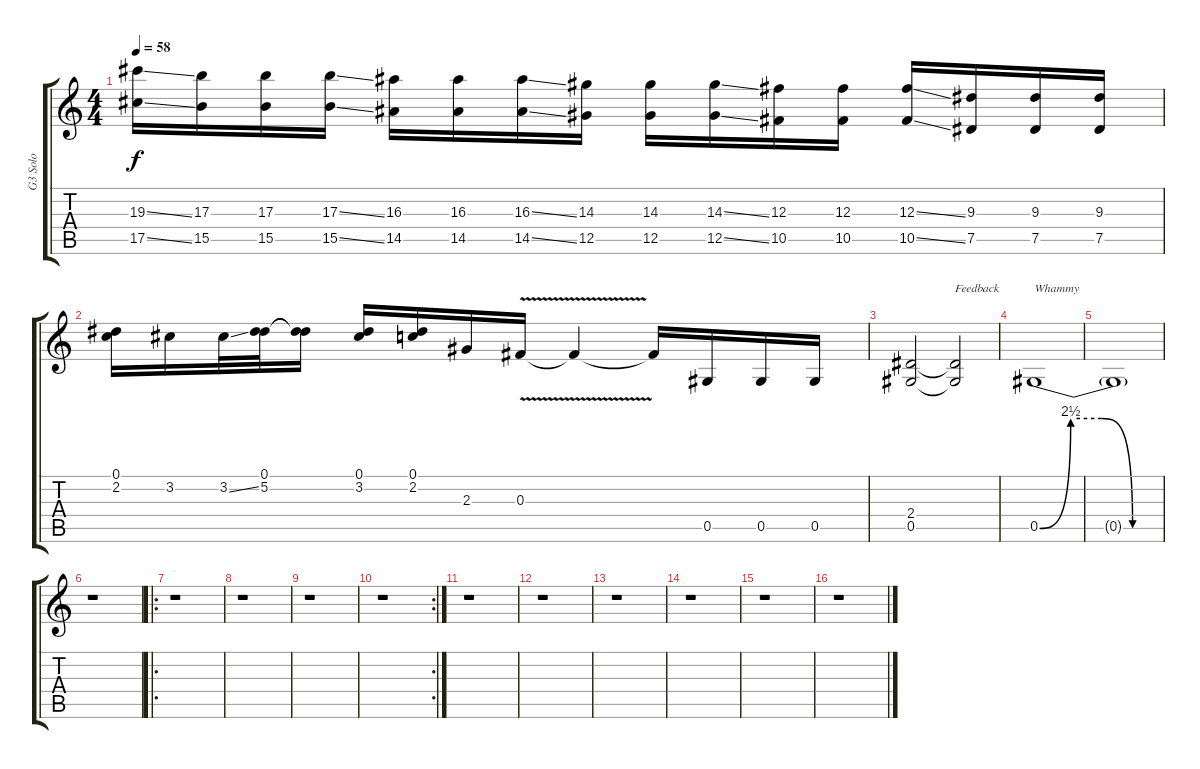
\track ("G3 Solo" "G3 Solo") {instrument overdrivenguitar}
\staff {score tabs}
\tuning (Eb4 Bb3 Gb3 Db3 Ab2 Eb2) {hide}
\ts (4 4)
\tempo 58
\clef g2
\ks c
(19.3{ss} 17.5{ss}).16{dy f} (17.3 15.5).16 (17.3 15.5).16 (17.3{ss} 15.5{ss}).16 (16.3 14.5).16 (16.3 14.5).16 (16.3{ss} 14.5{ss}).16 (14.3 12.5).16 (14.3 12.5).16 (14.3{ss} 12.5{ss}).16 (12.3 10.5).16 (12.3 10.5).16 (12.3{ss} 10.5{ss}).16 (9.3 7.5).16 (9.3 7.5).16 (9.3 7.5).16 |
(0.1 2.2).16 3.2.16 3.2{ss}.32 (0.1 5.2).32 (0.1{t} 5.2{t}).16 (0.1 3.2).16 (0.1 2.2).16 2.3.16 0.3{v}.16 0.3{t}.4 0.3{t}.16 0.5.16 0.5.16 0.5.16 |
(2.4 0.5).2 (2.4{t} 0.5{t}).2{txt "Feedback"} |
0.5{be (custom 0 0 15 10 30 10 45 0 60 0)}.1{txt "Whammy"} |
0.5{t}.1 |
r.1 |
\ro
r.1 |
r.1 |
r.1 |
\rc 2
r.1 |
r.1 |
r.1 |
r.1 |
r.1 |
r.1 |
r.1
